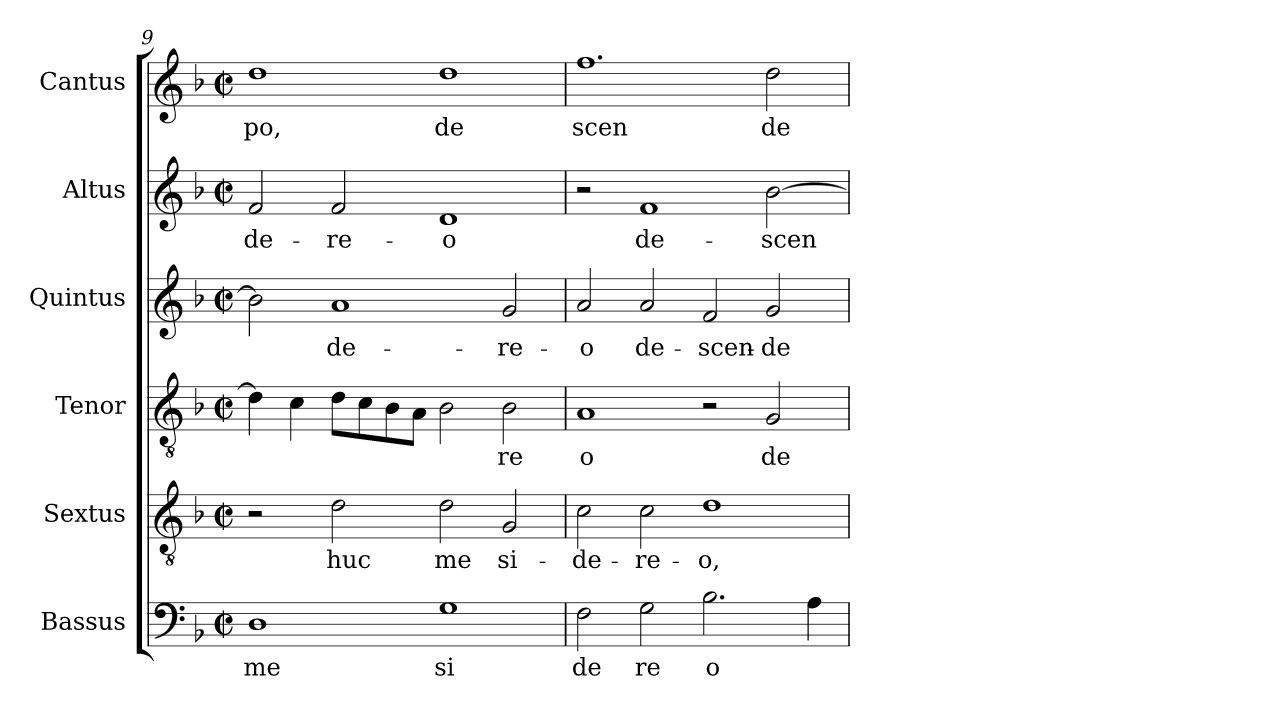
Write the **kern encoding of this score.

**kern	**text	**kern	**text	**kern	**text	**kern	**text	**kern	**text	**kern	**text
*part6	*part6	*part5	*part5	*part4	*part4	*part3	*part3	*part2	*part2	*part1	*part1
*staff6	*staff6	*staff5	*staff5	*staff4	*staff4	*staff3	*staff3	*staff2	*staff2	*staff1	*staff1
*I"Bassus	*	*I"Sextus	*	*I"Tenor	*	*I"Quintus	*	*I"Altus	*	*I"Cantus	*
*I'Bassus	*	*I'Sextus	*	*I'Tenor	*	*I'Quintus	*	*I'Altus	*	*I'Cantus	*
*clefF4	*	*clefGv2	*	*clefGv2	*	*clefG2	*	*clefG2	*	*clefG2	*
*k[b-]	*	*k[b-]	*	*k[b-]	*	*k[b-]	*	*k[b-]	*	*k[b-]	*
*F:	*	*F:	*	*F:	*	*F:	*	*F:	*	*F:	*
*M2/2	*	*M2/2	*	*M2/2	*	*M2/2	*	*M2/2	*	*M2/2	*
*met(c|)	*	*met(c|)	*	*met(c|)	*	*met(c|)	*	*met(c|)	*	*met(c|)	*
=9	=9	=9	=9	=9	=9	=9	=9	=9	=9	=9	=9
!	!LO:LY:b:cj	!	!	!	!	!	!	!	!LO:LY:b:cj	!	!LO:LY:b:cj
1D	me	2r	.	4d\]	.	2b-\]	.	2f/	-de-	1dd	po,
.	.	.	.	4c\	.	.	.	.	.	.	.
!	!	!	!LO:LY:b:cj	!	!	!	!LO:LY:b:cj	!	!LO:LY:b:cj	!	!
.	.	2d\	huc	8d\L	.	1a	-de-	2f/	-re-	.	.
.	.	.	.	8c\	.	.	.	.	.	.	.
.	.	.	.	8B-\	.	.	.	.	.	.	.
.	.	.	.	8A\J	.	.	.	.	.	.	.
!	!LO:LY:b:cj	!	!LO:LY:b:cj	!	!	!	!	!	!LO:LY:b:cj	!	!LO:LY:b:cj
1G	si	2d\	me	2B-\	.	.	.	1d	-o	1dd	de
!	!	!	!LO:LY:b:cj	!	!LO:LY:b:cj	!	!LO:LY:b:cj	!	!	!	!
.	.	2G/	si-	2B-\	re	2g/	-re-	.	.	.	.
=10	=10	=10	=10	=10	=10	=10	=10	=10	=10	=10	=10
!	!LO:LY:b:cj	!	!LO:LY:b:cj	!	!LO:LY:b:cj	!	!LO:LY:b:cj	!	!	!	!LO:LY:b:cj
2F\	de	2c\	-de-	1A	o	2a/	-o	2r	.	1.ff	scen
!	!LO:LY:b:cj	!	!LO:LY:b:cj	!	!	!	!LO:LY:b:cj	!	!LO:LY:b:cj	!	!
2G\	re	2c\	-re-	.	.	2a/	de-	1f	de-	.	.
!	!LO:LY:b:cj	!	!LO:LY:b:cj	!	!	!	!LO:LY:b:cj	!	!	!	!
2.B-\	o	1d	-o,	2r	.	2f/	-scen-	.	.	.	.
!	!	!	!	!	!LO:LY:b:cj	!	!LO:LY:b:cj	!	!LO:LY:b	!	!LO:LY:b:cj
.	.	.	.	2G/	de	2g/	-de-	[>2b-\	-scen-	2dd\	de
4A\	.	.	.	.	.	.	.	.	.	.	.
=	=	=	=	=	=	=	=	=	=	=	=
*-	*-	*-	*-	*-	*-	*-	*-	*-	*-	*-	*-
